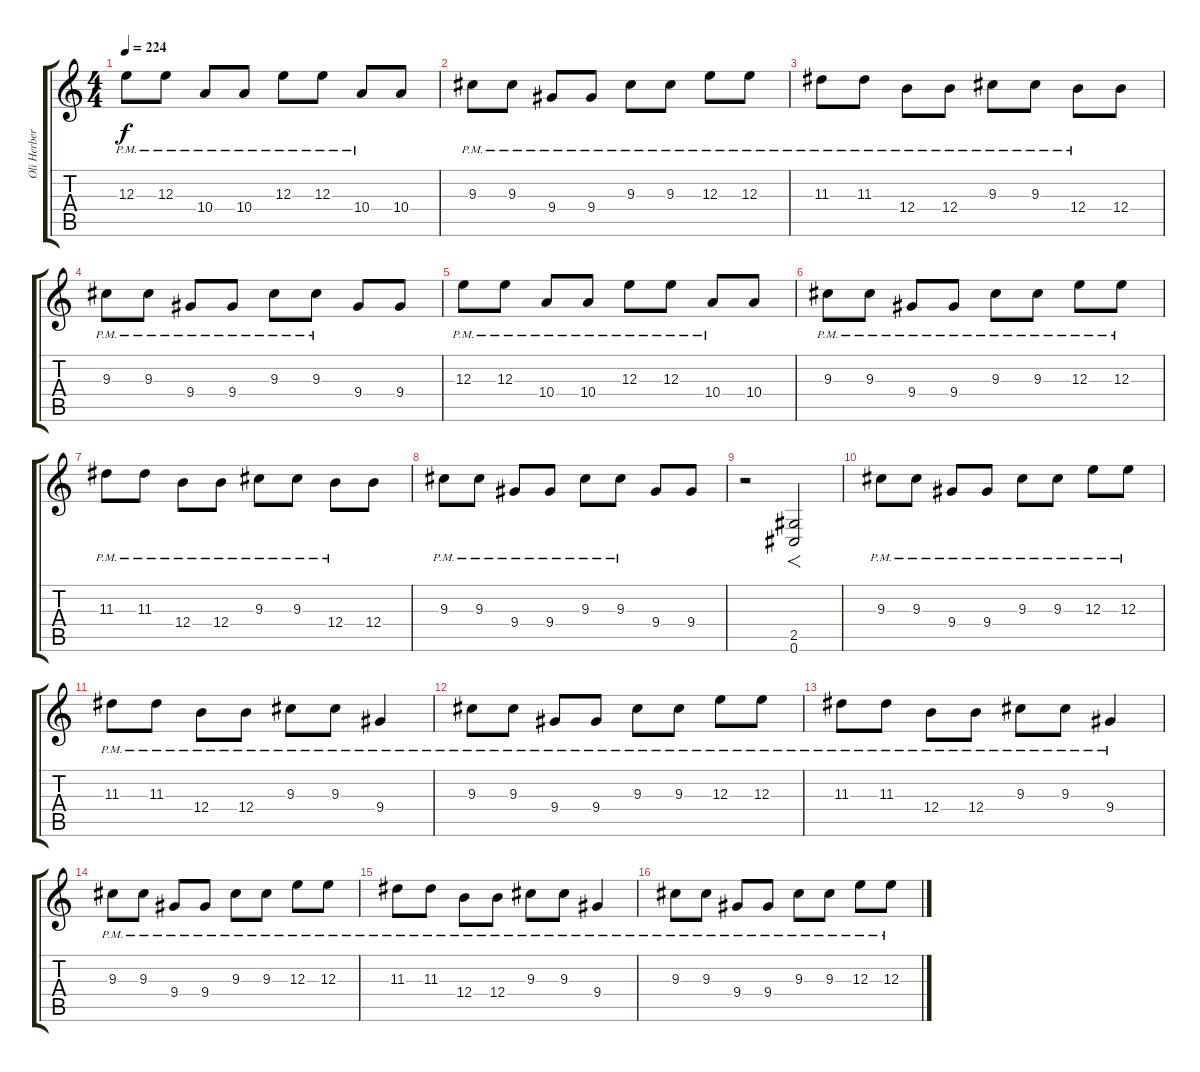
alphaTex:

\track ("Oli Herbert Lead" "Oli Herber") {instrument distortionguitar}
\staff {score tabs}
\tuning (Db4 Ab3 E3 B2 Gb2 Db2) {hide}
\ts (4 4)
\tempo 224
\clef g2
\ks c
12.3{pm}.8{dy f} 12.3{pm}.8 10.4{pm}.8 10.4{pm}.8 12.3{pm}.8 12.3{pm}.8 10.4{pm}.8 10.4.8 |
9.3{pm}.8 9.3{pm}.8 9.4{pm}.8 9.4{pm}.8 9.3{pm}.8 9.3{pm}.8 12.3{pm}.8 12.3{pm}.8 |
11.3{pm}.8 11.3{pm}.8 12.4{pm}.8 12.4{pm}.8 9.3{pm}.8 9.3{pm}.8 12.4{pm}.8 12.4.8 |
9.3{pm}.8 9.3{pm}.8 9.4{pm}.8 9.4{pm}.8 9.3{pm}.8 9.3{pm}.8 9.4.8 9.4.8 |
12.3{pm}.8 12.3{pm}.8 10.4{pm}.8 10.4{pm}.8 12.3{pm}.8 12.3{pm}.8 10.4{pm}.8 10.4.8 |
9.3{pm}.8 9.3{pm}.8 9.4{pm}.8 9.4{pm}.8 9.3{pm}.8 9.3{pm}.8 12.3{pm}.8 12.3{pm}.8 |
11.3{pm}.8 11.3{pm}.8 12.4{pm}.8 12.4{pm}.8 9.3{pm}.8 9.3{pm}.8 12.4{pm}.8 12.4.8 |
9.3{pm}.8 9.3{pm}.8 9.4{pm}.8 9.4{pm}.8 9.3{pm}.8 9.3{pm}.8 9.4.8 9.4.8 |
r.2 (2.5 0.6).2{f} |
9.3{pm}.8 9.3{pm}.8 9.4{pm}.8 9.4{pm}.8 9.3{pm}.8 9.3{pm}.8 12.3{pm}.8 12.3{pm}.8 |
11.3{pm}.8 11.3{pm}.8 12.4{pm}.8 12.4{pm}.8 9.3{pm}.8 9.3{pm}.8 9.4{pm}.4 |
9.3{pm}.8 9.3{pm}.8 9.4{pm}.8 9.4{pm}.8 9.3{pm}.8 9.3{pm}.8 12.3{pm}.8 12.3{pm}.8 |
11.3{pm}.8 11.3{pm}.8 12.4{pm}.8 12.4{pm}.8 9.3{pm}.8 9.3{pm}.8 9.4{pm}.4 |
9.3{pm}.8 9.3{pm}.8 9.4{pm}.8 9.4{pm}.8 9.3{pm}.8 9.3{pm}.8 12.3{pm}.8 12.3{pm}.8 |
11.3{pm}.8 11.3{pm}.8 12.4{pm}.8 12.4{pm}.8 9.3{pm}.8 9.3{pm}.8 9.4{pm}.4 |
9.3{pm}.8 9.3{pm}.8 9.4{pm}.8 9.4{pm}.8 9.3{pm}.8 9.3{pm}.8 12.3{pm}.8 12.3{pm}.8
